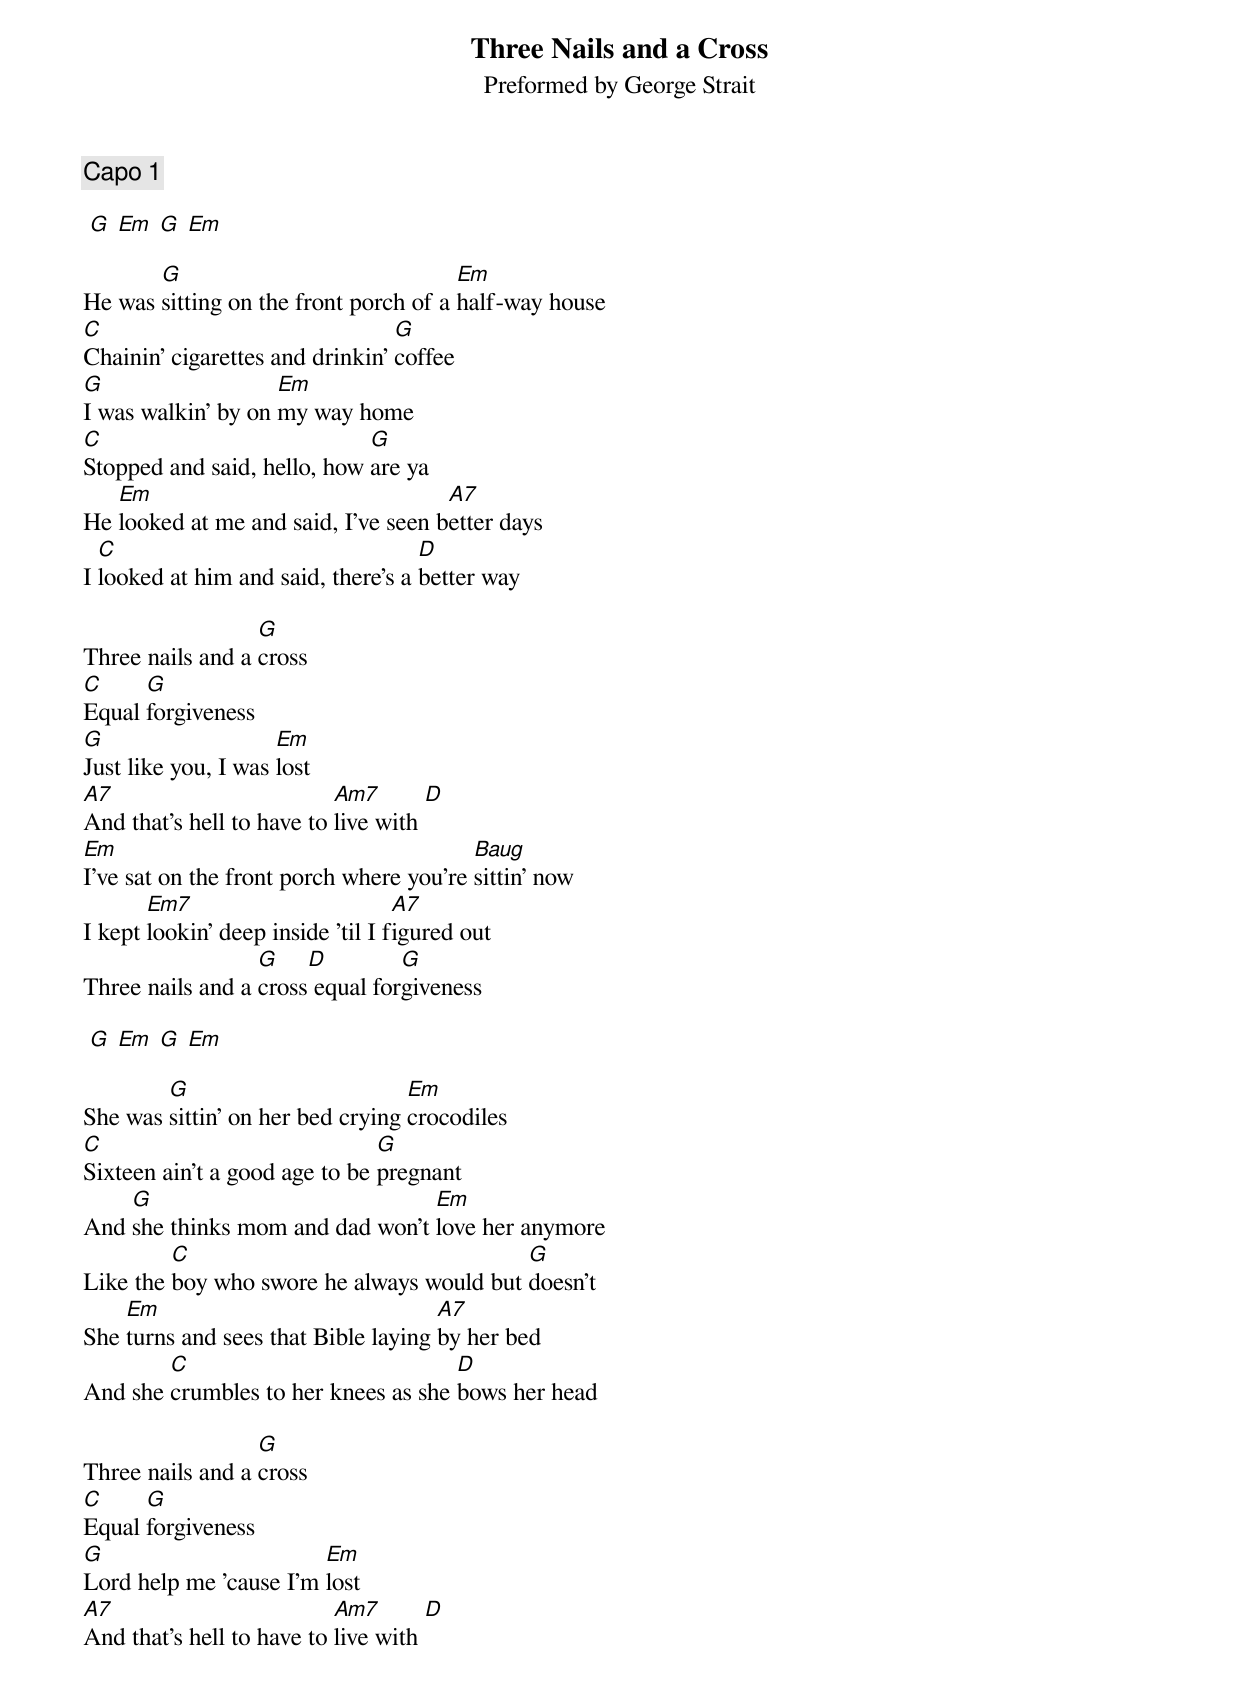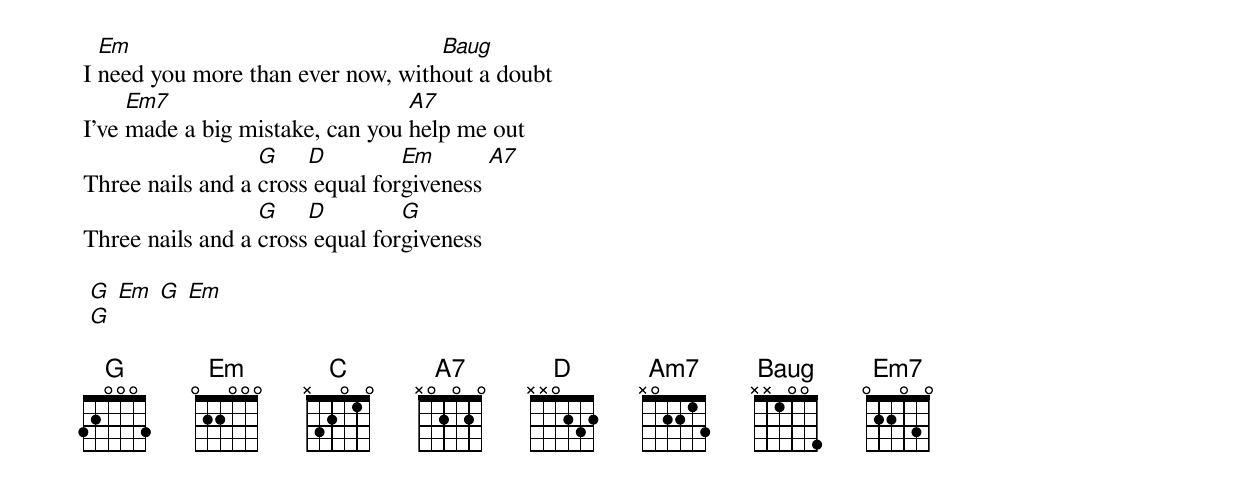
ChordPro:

{title: Three Nails and a Cross}
{subtitle: Preformed by George Strait}
{c:Capo 1}

 [G] [Em] [G] [Em]

He was [G]sitting on the front porch of a [Em]half-way house
[C]Chainin' cigarettes and drinkin' [G]coffee
[G]I was walkin' by on [Em]my way home
[C]Stopped and said, hello, how [G]are ya
He [Em]looked at me and said, I've seen b[A7]etter days
I [C]looked at him and said, there's a [D]better way

Three nails and a [G]cross
[C]Equal [G]forgiveness
[G]Just like you, I was [Em]lost
[A7]And that's hell to have to [Am7]live with [D]
[Em]I've sat on the front porch where you're [Baug]sittin' now
I kept [Em7]lookin' deep inside 'til I f[A7]igured out
Three nails and a [G]cross[D] equal for[G]giveness

 [G] [Em] [G] [Em]

She was [G]sittin' on her bed crying [Em]crocodiles
[C]Sixteen ain't a good age to be [G]pregnant
And [G]she thinks mom and dad won't [Em]love her anymore
Like the [C]boy who swore he always would but [G]doesn't
She [Em]turns and sees that Bible laying [A7]by her bed
And she [C]crumbles to her knees as she [D]bows her head

Three nails and a [G]cross
[C]Equal [G]forgiveness
[G]Lord help me 'cause I'm [Em]lost
[A7]And that's hell to have to [Am7]live with [D]
I [Em]need you more than ever now, with[Baug]out a doubt
I've [Em7]made a big mistake, can you [A7]help me out
Three nails and a [G]cross[D] equal for[Em]giveness [A7]
Three nails and a [G]cross[D] equal for[G]giveness

 [G] [Em] [G] [Em]
 [G]

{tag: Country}
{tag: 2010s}
